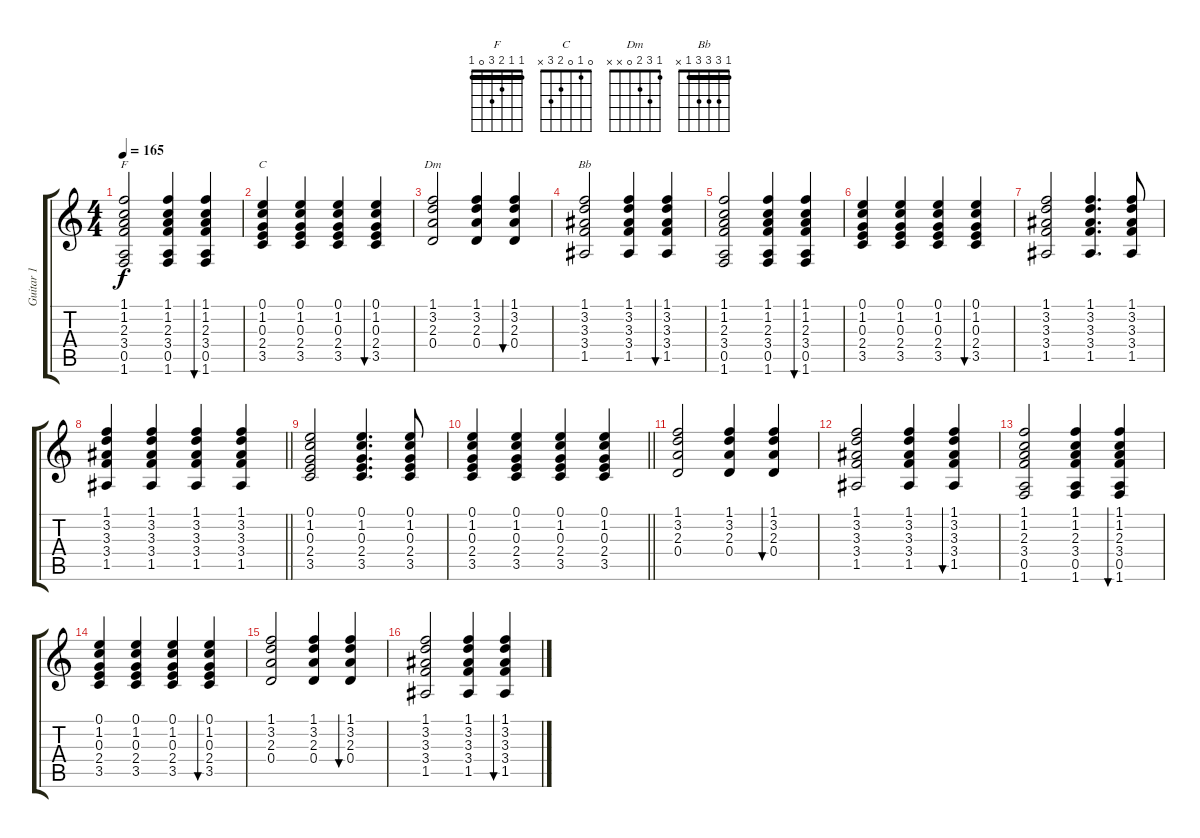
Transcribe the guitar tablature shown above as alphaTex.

\track ("Guitar 1" "Guitar 1") {instrument acousticguitarsteel}
\staff {score tabs}
\tuning (E4 B3 G3 D3 A2 E2) {hide}
\chord ("F" 1 1 2 3 0 1) {barre 1}
\chord ("C" 0 1 0 2 3 x)
\chord ("Dm" 1 3 2 0 x x)
\chord ("Bb" 1 3 3 3 1 x) {barre 1}
\ts (4 4)
\tempo 165
\clef g2
\ks c
(1.1 1.2 2.3 3.4 0.5 1.6).2{ch "F" dy f} (1.1 1.2 2.3 3.4 0.5 1.6).4 (1.1 1.2 2.3 3.4 0.5 1.6).4{bu 120} |
(0.1 1.2 0.3 2.4 3.5).4{ch "C"} (0.1 1.2 0.3 2.4 3.5).4 (0.1 1.2 0.3 2.4 3.5).4 (0.1 1.2 0.3 2.4 3.5).4{bu 120} |
(1.1 3.2 2.3 0.4).2{ch "Dm"} (1.1 3.2 2.3 0.4).4 (1.1 3.2 2.3 0.4).4{bu 120} |
(1.1 3.2 3.3 3.4 1.5).2{ch "Bb"} (1.1 3.2 3.3 3.4 1.5).4 (1.1 3.2 3.3 3.4 1.5).4{bu 120} |
(1.1 1.2 2.3 3.4 0.5 1.6).2 (1.1 1.2 2.3 3.4 0.5 1.6).4 (1.1 1.2 2.3 3.4 0.5 1.6).4{bu 120} |
(0.1 1.2 0.3 2.4 3.5).4 (0.1 1.2 0.3 2.4 3.5).4 (0.1 1.2 0.3 2.4 3.5).4 (0.1 1.2 0.3 2.4 3.5).4{bu 120} |
(1.1 3.2 3.3 3.4 1.5).2 (1.1 3.2 3.3 3.4 1.5).4{d} (1.1 3.2 3.3 3.4 1.5).8 |
\barLineRight lightlight
(1.1 3.2 3.3 3.4 1.5).4 (1.1 3.2 3.3 3.4 1.5).4 (1.1 3.2 3.3 3.4 1.5).4 (1.1 3.2 3.3 3.4 1.5).4 |
(0.1 1.2 0.3 2.4 3.5).2 (0.1 1.2 0.3 2.4 3.5).4{d} (0.1 1.2 0.3 2.4 3.5).8 |
\barLineRight lightlight
(0.1 1.2 0.3 2.4 3.5).4 (0.1 1.2 0.3 2.4 3.5).4 (0.1 1.2 0.3 2.4 3.5).4 (0.1 1.2 0.3 2.4 3.5).4 |
(1.1 3.2 2.3 0.4).2 (1.1 3.2 2.3 0.4).4 (1.1 3.2 2.3 0.4).4{bu 120} |
(1.1 3.2 3.3 3.4 1.5).2 (1.1 3.2 3.3 3.4 1.5).4 (1.1 3.2 3.3 3.4 1.5).4{bu 120} |
(1.1 1.2 2.3 3.4 0.5 1.6).2 (1.1 1.2 2.3 3.4 0.5 1.6).4 (1.1 1.2 2.3 3.4 0.5 1.6).4{bu 120} |
(0.1 1.2 0.3 2.4 3.5).4 (0.1 1.2 0.3 2.4 3.5).4 (0.1 1.2 0.3 2.4 3.5).4 (0.1 1.2 0.3 2.4 3.5).4{bu 120} |
(1.1 3.2 2.3 0.4).2 (1.1 3.2 2.3 0.4).4 (1.1 3.2 2.3 0.4).4{bu 120} |
(1.1 3.2 3.3 3.4 1.5).2 (1.1 3.2 3.3 3.4 1.5).4 (1.1 3.2 3.3 3.4 1.5).4{bu 120}
